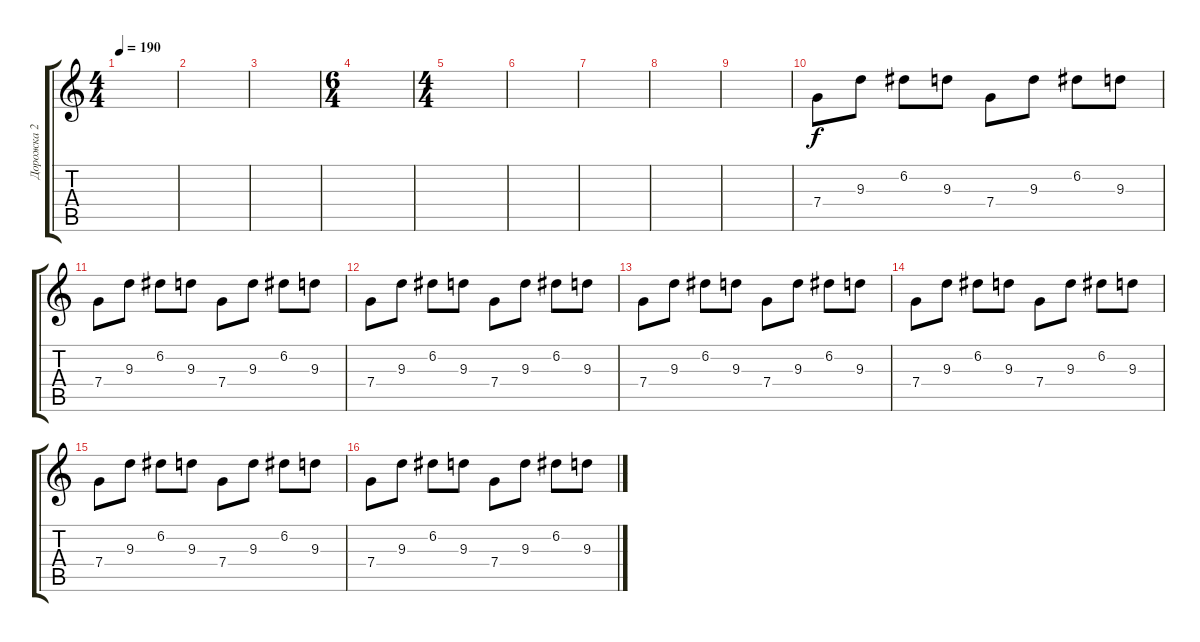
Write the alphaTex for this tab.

\track ("Дорожка 2" "Дорожка 2") {instrument distortionguitar}
\staff {score tabs}
\tuning (D4 A3 F3 C3 G2 D2) {hide}
\ts (4 4)
\tempo 190
\clef g2
\ks c
|
|
|
\ts (6 4)
|
\ts (4 4)
|
|
|
|
|
7.4.8 9.3.8 6.2.8 9.3.8 7.4.8 9.3.8 6.2.8 9.3.8 |
7.4.8 9.3.8 6.2.8 9.3.8 7.4.8 9.3.8 6.2.8 9.3.8 |
7.4.8 9.3.8 6.2.8 9.3.8 7.4.8 9.3.8 6.2.8 9.3.8 |
7.4.8 9.3.8 6.2.8 9.3.8 7.4.8 9.3.8 6.2.8 9.3.8 |
7.4.8 9.3.8 6.2.8 9.3.8 7.4.8 9.3.8 6.2.8 9.3.8 |
7.4.8 9.3.8 6.2.8 9.3.8 7.4.8 9.3.8 6.2.8 9.3.8 |
7.4.8 9.3.8 6.2.8 9.3.8 7.4.8 9.3.8 6.2.8 9.3.8
